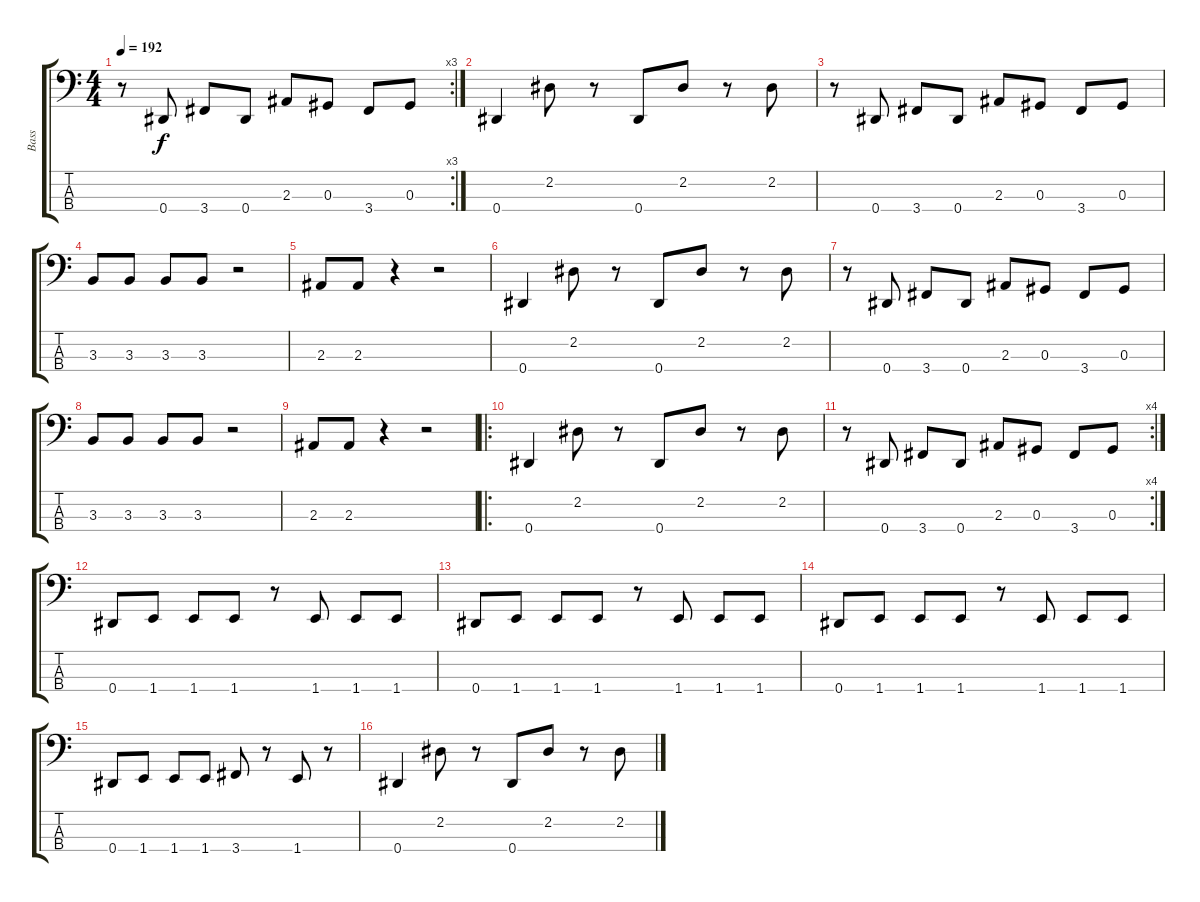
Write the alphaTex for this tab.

\track ("Bass" "Bass") {instrument electricbasspick}
\staff {score tabs}
\tuning (Gb2 Db2 Ab1 Eb1) {hide}
\rc 3
\ts (4 4)
\tempo 192
\clef f4
\ks c
r.8{dy f} 0.4.8 3.4.8 0.4.8 2.3.8 0.3.8 3.4.8 0.3.8 |
0.4.4 2.2.8 r.8 0.4.8 2.2.8 r.8 2.2.8 |
r.8 0.4.8 3.4.8 0.4.8 2.3.8 0.3.8 3.4.8 0.3.8 |
3.3.8 3.3.8 3.3.8 3.3.8 r.2 |
2.3.8 2.3.8 r.4 r.2 |
0.4.4 2.2.8 r.8 0.4.8 2.2.8 r.8 2.2.8 |
r.8 0.4.8 3.4.8 0.4.8 2.3.8 0.3.8 3.4.8 0.3.8 |
3.3.8 3.3.8 3.3.8 3.3.8 r.2 |
2.3.8 2.3.8 r.4 r.2 |
\ro
0.4.4 2.2.8 r.8 0.4.8 2.2.8 r.8 2.2.8 |
\rc 4
r.8 0.4.8 3.4.8 0.4.8 2.3.8 0.3.8 3.4.8 0.3.8 |
0.4.8 1.4.8 1.4.8 1.4.8 r.8 1.4.8 1.4.8 1.4.8 |
0.4.8 1.4.8 1.4.8 1.4.8 r.8 1.4.8 1.4.8 1.4.8 |
0.4.8 1.4.8 1.4.8 1.4.8 r.8 1.4.8 1.4.8 1.4.8 |
0.4.8 1.4.8 1.4.8 1.4.8 3.4.8 r.8 1.4.8 r.8 |
0.4.4 2.2.8 r.8 0.4.8 2.2.8 r.8 2.2.8
